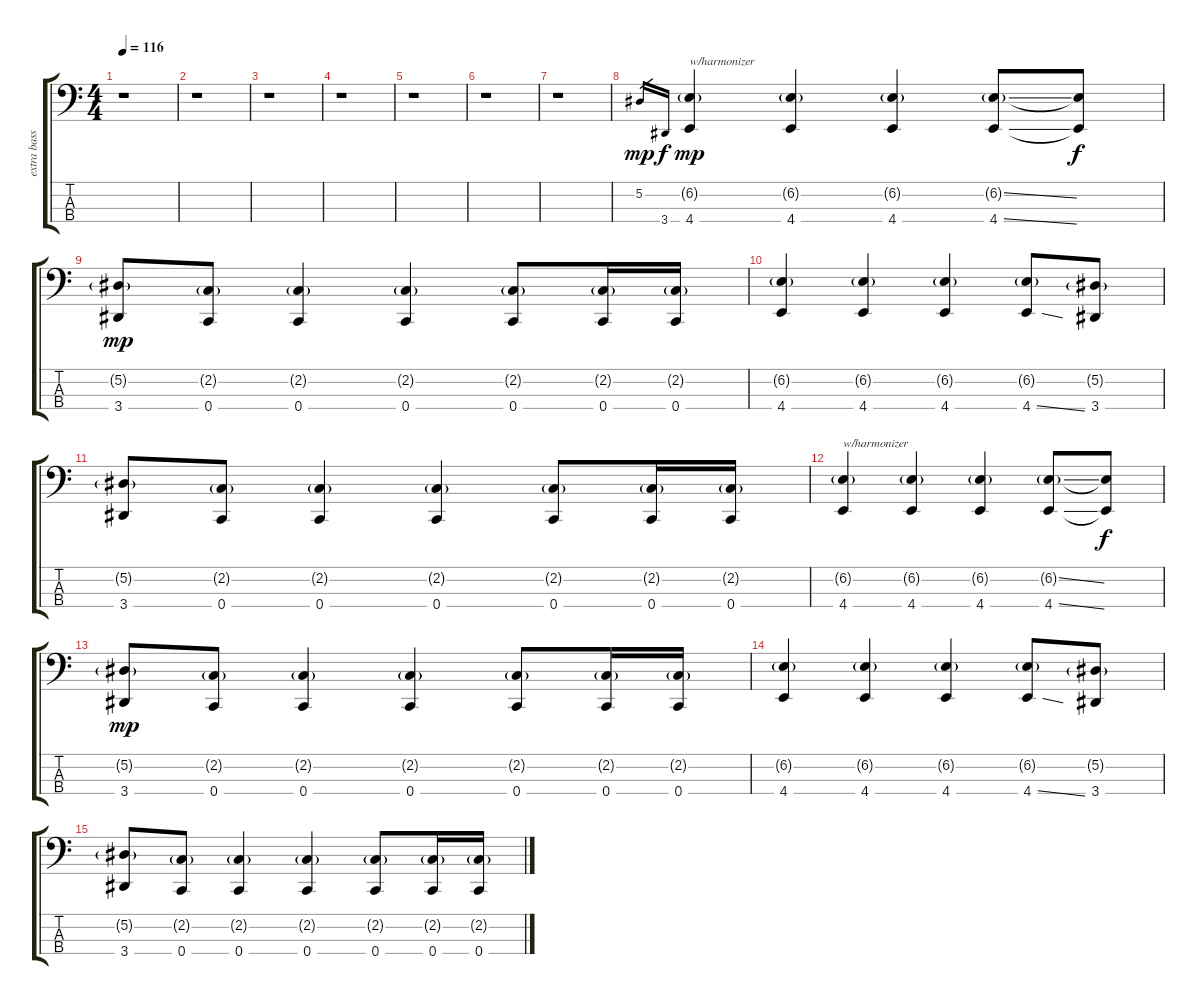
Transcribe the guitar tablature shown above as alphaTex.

\track ("extra bass" "extra bass") {instrument slapbass1}
\staff {score tabs}
\tuning (Eb2 Bb1 F1 C1) {hide}
\ts (4 4)
\tempo 116
\clef f4
\ks c
r.1{dy mp} |
r.1 |
r.1 |
r.1 |
r.1 |
r.1 |
r.1{volume 0} |
5.2.16{gr} 3.4.16{gr dy f} (6.2{g} 4.4).4{txt "w/harmonizer" dy mp volume 7} (6.2{g} 4.4).4 (6.2{g} 4.4).4 (6.2{ss g} 4.4{ss}).8 (6.2{t} 4.4{t}).8{dy f} |
(5.2{g} 3.4).8{dy mp} (2.2{g} 0.4).8 (2.2{g} 0.4).4 (2.2{g} 0.4).4 (2.2{g} 0.4).8 (2.2{g} 0.4).16 (2.2{g} 0.4).16 |
(6.2{g} 4.4).4{volume 11} (6.2{g} 4.4).4 (6.2{g} 4.4).4 (6.2{g} 4.4{ss}).8 (5.2{g} 3.4).8 |
(5.2{g} 3.4).8 (2.2{g} 0.4).8 (2.2{g} 0.4).4 (2.2{g} 0.4).4 (2.2{g} 0.4).8 (2.2{g} 0.4).16 (2.2{g} 0.4).16 |
(6.2{g} 4.4).4{txt "w/harmonizer" volume 7} (6.2{g} 4.4).4 (6.2{g} 4.4).4 (6.2{ss g} 4.4{ss}).8 (6.2{t} 4.4{t}).8{dy f} |
(5.2{g} 3.4).8{dy mp} (2.2{g} 0.4).8 (2.2{g} 0.4).4 (2.2{g} 0.4).4 (2.2{g} 0.4).8 (2.2{g} 0.4).16 (2.2{g} 0.4).16 |
(6.2{g} 4.4).4{volume 0} (6.2{g} 4.4).4 (6.2{g} 4.4).4 (6.2{g} 4.4{ss}).8 (5.2{g} 3.4).8 |
(5.2{g} 3.4).8 (2.2{g} 0.4).8 (2.2{g} 0.4).4 (2.2{g} 0.4).4 (2.2{g} 0.4).8 (2.2{g} 0.4).16 (2.2{g} 0.4).16
